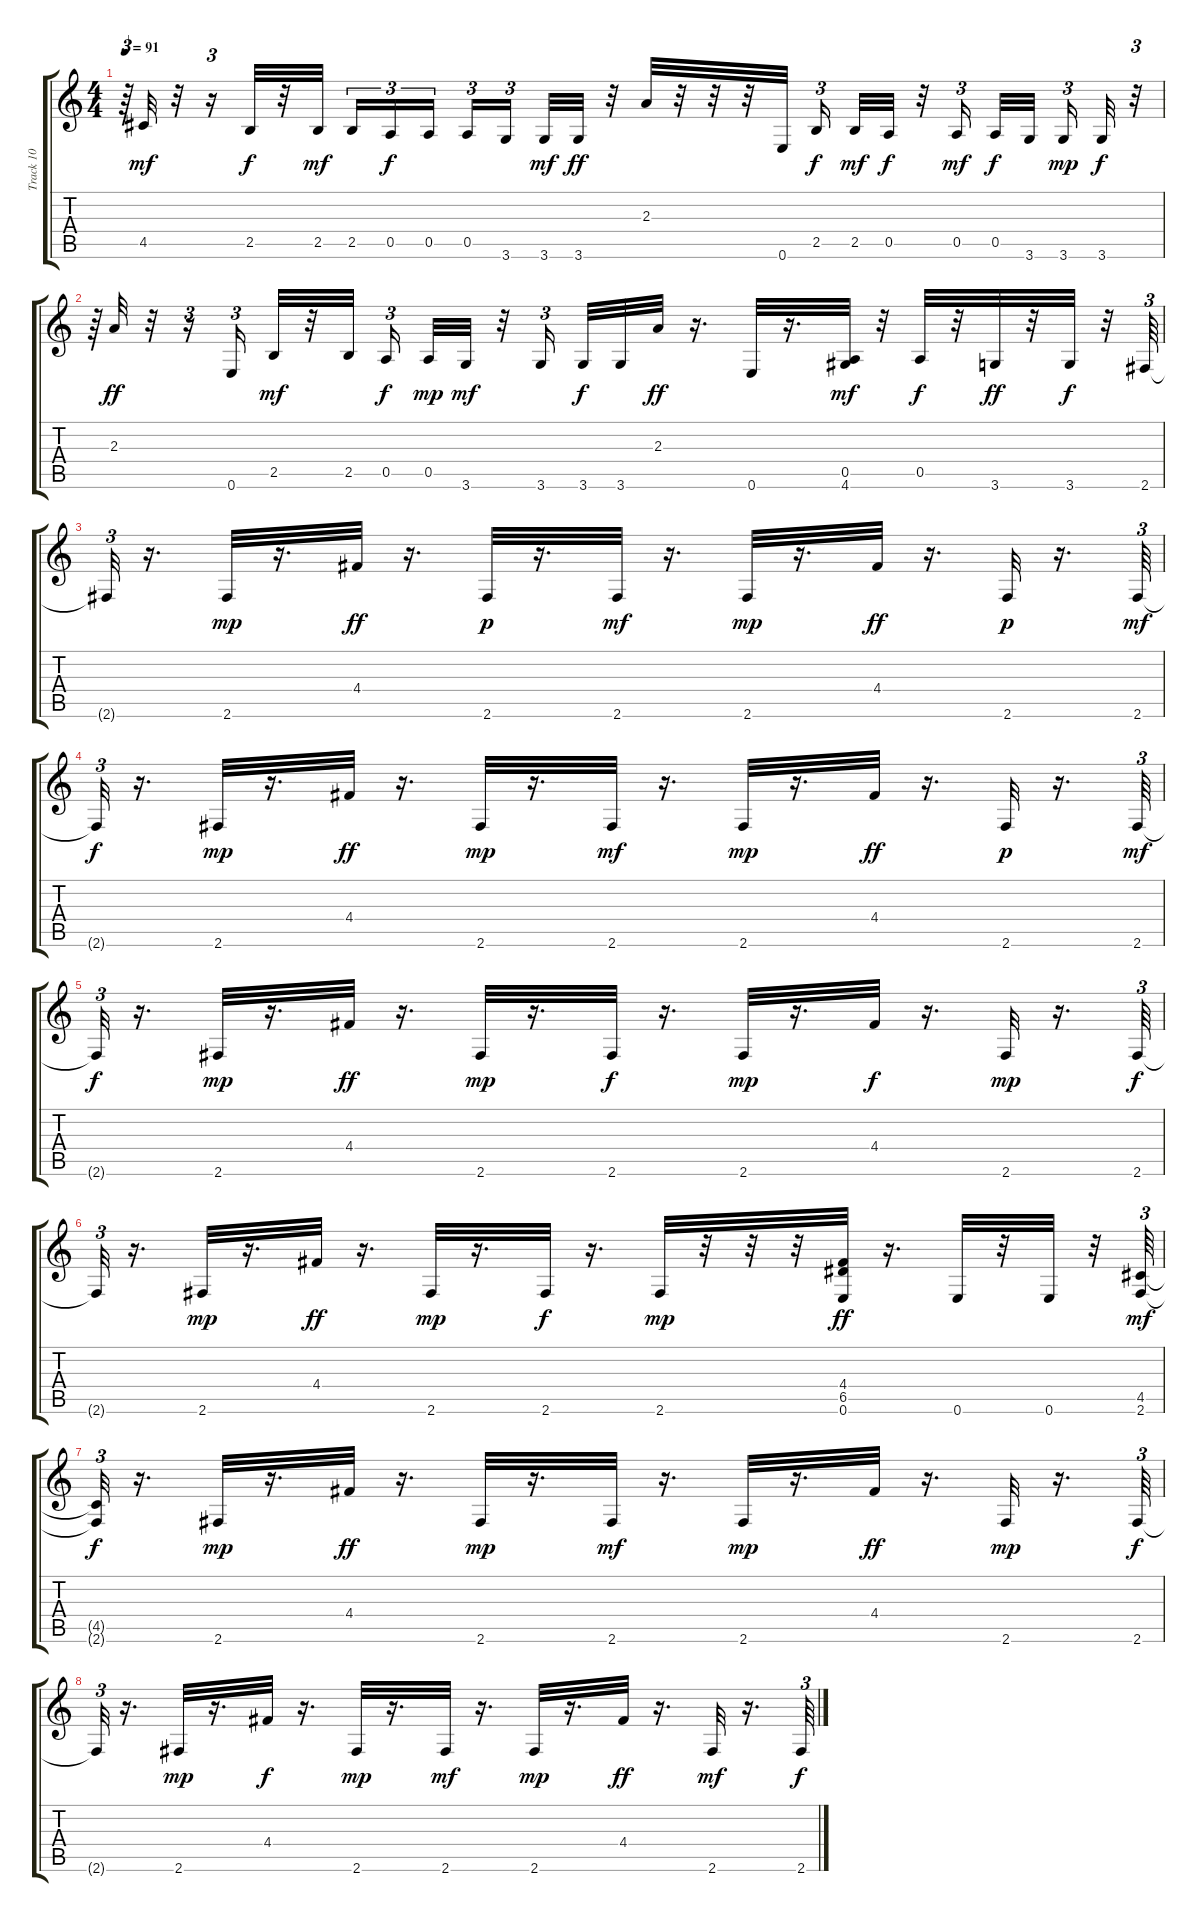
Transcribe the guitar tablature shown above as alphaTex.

\track ("Track 10" "Track 10") {instrument acousticguitarsteel}
\staff {score tabs}
\tuning (E4 B3 G3 D3 A2 E2) {hide}
\ts (4 4)
\tempo 91
\clef g2
\ks c
r.64{tu (3 2) dy f} 4.5.32{dy mf} r.32 r.16{tu (3 2)} 2.5.32{dy f} r.32 2.5.32{dy mf} 2.5.16{tu (3 2)} 0.5.16{tu (3 2) dy f} 0.5.16{tu (3 2) beam splitsecondary} 0.5.16{tu (3 2)} 3.6.16{tu (3 2) beam splitsecondary} 3.6.32{dy mf} 3.6.32{dy ff} r.32 2.3.32 r.32 r.32 r.32 0.6.32{beam splitsecondary} 2.5.16{tu (3 2) dy f beam splitsecondary} 2.5.32{dy mf} 0.5.32{dy f} r.32 0.5.16{tu (3 2) dy mf beam splitsecondary} 0.5.32{dy f} 3.6.32{beam splitsecondary} 3.6.16{tu (3 2) dy mp} 3.6.32{dy f} r.32{tu (3 2)} |
r.64{tu (3 2)} 2.3.32{dy ff} r.32 r.16{tu (3 2)} 0.6.16{tu (3 2)} 2.5.32{dy mf} r.32 2.5.32 0.5.16{tu (3 2) dy f beam splitsecondary} 0.5.32{dy mp} 3.6.32{dy mf} r.32 3.6.16{tu (3 2) beam splitsecondary} 3.6.32{dy f} 3.6.32 2.3.32{dy ff} r.16{d} 0.6.32 r.16{d} (0.5 4.6).32{dy mf} r.32 0.5.32{dy f} r.32 3.6.32{dy ff} r.32 3.6.32{dy f} r.32 2.6.64{tu (3 2)} |
2.6{t}.32{tu (3 2)} r.16{d} 2.6.32{dy mp} r.16{d} 4.4.32{dy ff} r.16{d} 2.6.32{dy p} r.16{d} 2.6.32{dy mf} r.16{d} 2.6.32{dy mp} r.16{d} 4.4.32{dy ff} r.16{d} 2.6.32{dy p} r.16{d} 2.6.64{tu (3 2) dy mf} |
2.6{t}.32{tu (3 2) dy f} r.16{d} 2.6.32{dy mp} r.16{d} 4.4.32{dy ff} r.16{d} 2.6.32{dy mp} r.16{d} 2.6.32{dy mf} r.16{d} 2.6.32{dy mp} r.16{d} 4.4.32{dy ff} r.16{d} 2.6.32{dy p} r.16{d} 2.6.64{tu (3 2) dy mf} |
2.6{t}.32{tu (3 2) dy f} r.16{d} 2.6.32{dy mp} r.16{d} 4.4.32{dy ff} r.16{d} 2.6.32{dy mp} r.16{d} 2.6.32{dy f} r.16{d} 2.6.32{dy mp} r.16{d} 4.4.32{dy f} r.16{d} 2.6.32{dy mp} r.16{d} 2.6.64{tu (3 2) dy f} |
2.6{t}.32{tu (3 2)} r.16{d} 2.6.32{dy mp} r.16{d} 4.4.32{dy ff} r.16{d} 2.6.32{dy mp} r.16{d} 2.6.32{dy f} r.16{d} 2.6.32{dy mp} r.32 r.32 r.32 (4.4 6.5 0.6).32{dy ff} r.16{d} 0.6.32 r.32 0.6.32 r.32 (4.5 2.6).64{tu (3 2) dy mf} |
(4.5{t} 2.6{t}).32{tu (3 2) dy f} r.16{d} 2.6.32{dy mp} r.16{d} 4.4.32{dy ff} r.16{d} 2.6.32{dy mp} r.16{d} 2.6.32{dy mf} r.16{d} 2.6.32{dy mp} r.16{d} 4.4.32{dy ff} r.16{d} 2.6.32{dy mp} r.16{d} 2.6.64{tu (3 2) dy f} |
2.6{t}.32{tu (3 2)} r.16{d} 2.6.32{dy mp} r.16{d} 4.4.32{dy f} r.16{d} 2.6.32{dy mp} r.16{d} 2.6.32{dy mf} r.16{d} 2.6.32{dy mp} r.16{d} 4.4.32{dy ff} r.16{d} 2.6.32{dy mf} r.16{d} 2.6.64{tu (3 2) dy f}
